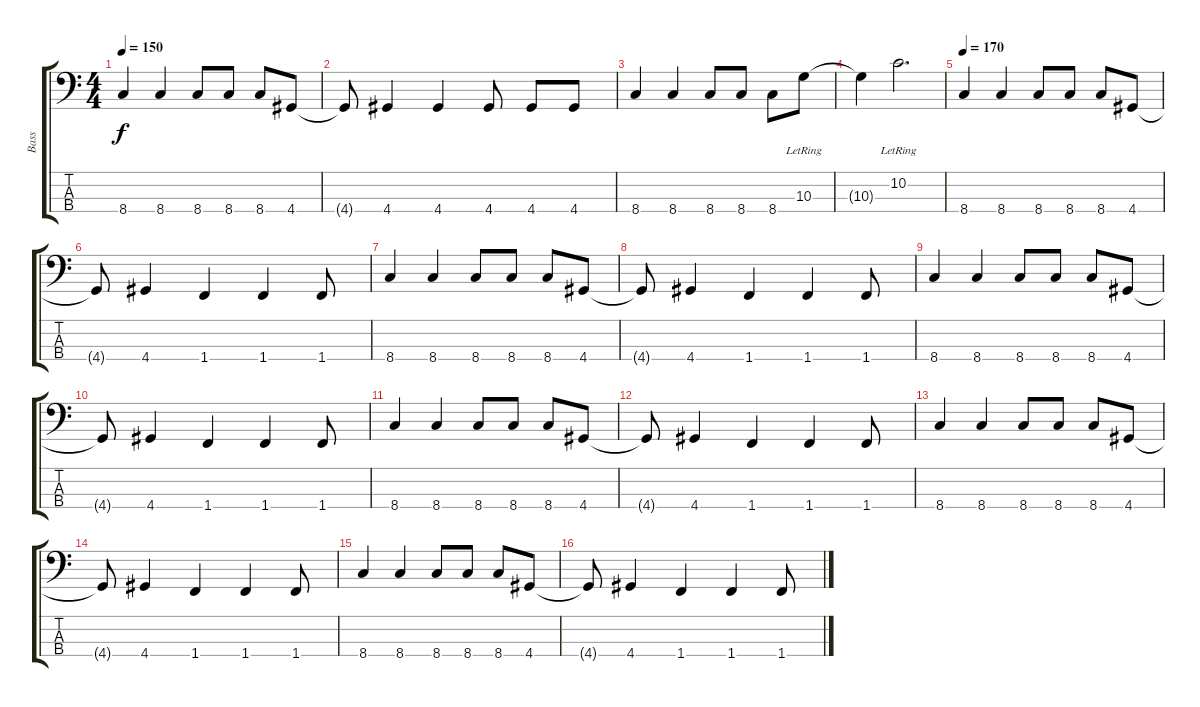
\track ("Bass" "Bass") {instrument electricbassfinger}
\staff {score tabs}
\tuning (G2 D2 A1 E1) {hide}
\ts (4 4)
\tempo 150
\clef f4
\ks c
8.4.4{dy f} 8.4.4 8.4.8 8.4.8 8.4.8 4.4.8 |
4.4{t}.8 4.4.4 4.4.4 4.4.8 4.4.8 4.4.8 |
8.4.4 8.4.4 8.4.8 8.4.8 8.4.8 10.3{lr}.8 |
10.3{t}.4 10.2{lr}.2{d} |
\tempo 170
8.4.4 8.4.4 8.4.8 8.4.8 8.4.8 4.4.8 |
4.4{t}.8 4.4.4 1.4.4 1.4.4 1.4.8 |
8.4.4 8.4.4 8.4.8 8.4.8 8.4.8 4.4.8 |
4.4{t}.8 4.4.4 1.4.4 1.4.4 1.4.8 |
8.4.4 8.4.4 8.4.8 8.4.8 8.4.8 4.4.8 |
4.4{t}.8 4.4.4 1.4.4 1.4.4 1.4.8 |
8.4.4 8.4.4 8.4.8 8.4.8 8.4.8 4.4.8 |
4.4{t}.8 4.4.4 1.4.4 1.4.4 1.4.8 |
8.4.4 8.4.4 8.4.8 8.4.8 8.4.8 4.4.8 |
4.4{t}.8 4.4.4 1.4.4 1.4.4 1.4.8 |
8.4.4 8.4.4 8.4.8 8.4.8 8.4.8 4.4.8 |
4.4{t}.8 4.4.4 1.4.4 1.4.4 1.4.8
